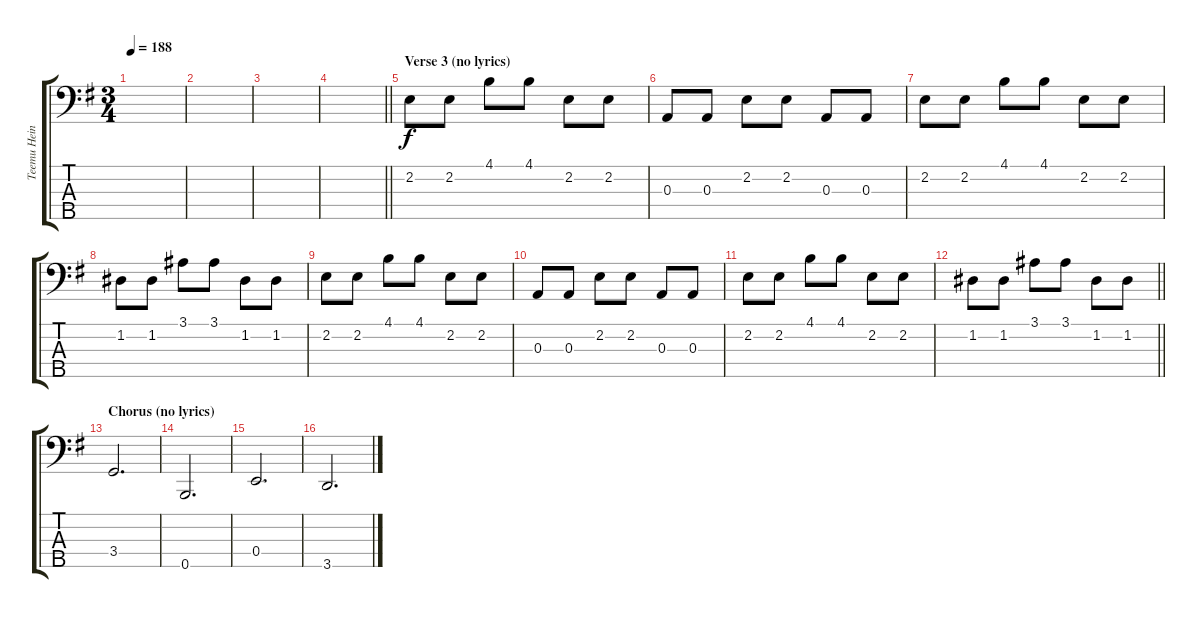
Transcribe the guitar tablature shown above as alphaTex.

\track ("Teemu Heinola (bass)" "Teemu Hein") {instrument electricbasspick}
\staff {score tabs}
\tuning (G2 D2 A1 E1 B0) {hide}
\ts (3 4)
\tempo 188
\clef f4
\ks eminor
|
|
|
\barLineRight lightlight
|
\section ("" "Verse 3 (no lyrics)")
2.2.8 2.2.8 4.1.8 4.1.8 2.2.8 2.2.8 |
0.3.8 0.3.8 2.2.8 2.2.8 0.3.8 0.3.8 |
2.2.8 2.2.8 4.1.8 4.1.8 2.2.8 2.2.8 |
1.2.8 1.2.8 3.1.8 3.1.8 1.2.8 1.2.8 |
2.2.8 2.2.8 4.1.8 4.1.8 2.2.8 2.2.8 |
0.3.8 0.3.8 2.2.8 2.2.8 0.3.8 0.3.8 |
2.2.8 2.2.8 4.1.8 4.1.8 2.2.8 2.2.8 |
\barLineRight lightlight
1.2.8 1.2.8 3.1.8 3.1.8 1.2.8 1.2.8 |
\section ("" "Chorus (no lyrics)")
3.4.2{d} |
0.5.2{d} |
0.4.2{d} |
3.5.2{d}
